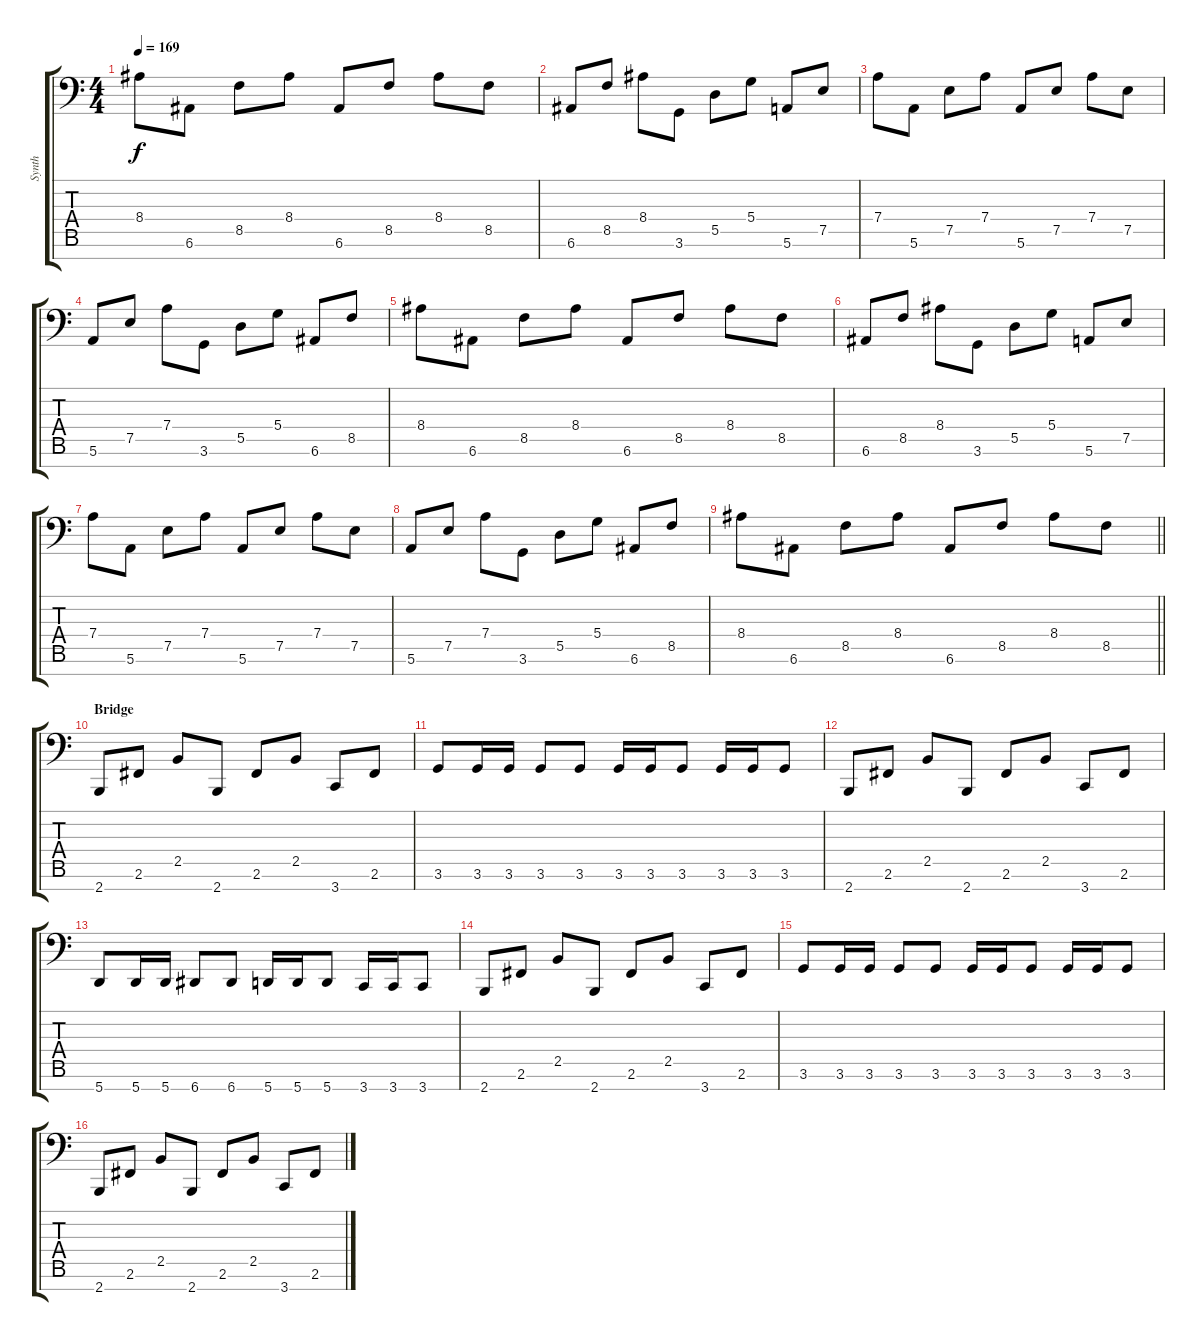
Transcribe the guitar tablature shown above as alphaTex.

\track ("Synth" "Synth") {instrument electricbasspick}
\staff {score tabs}
\tuning (E3 B2 G2 D2 A1 E1 A0) {hide}
\ts (4 4)
\tempo 169
\clef f4
\ks c
8.4.8{dy f} 6.6.8 8.5.8 8.4.8 6.6.8 8.5.8 8.4.8 8.5.8 |
6.6.8 8.5.8 8.4.8 3.6.8 5.5.8 5.4.8 5.6.8 7.5.8 |
7.4.8 5.6.8 7.5.8 7.4.8 5.6.8 7.5.8 7.4.8 7.5.8 |
5.6.8 7.5.8 7.4.8 3.6.8 5.5.8 5.4.8 6.6.8 8.5.8 |
8.4.8 6.6.8 8.5.8 8.4.8 6.6.8 8.5.8 8.4.8 8.5.8 |
6.6.8 8.5.8 8.4.8 3.6.8 5.5.8 5.4.8 5.6.8 7.5.8 |
7.4.8 5.6.8 7.5.8 7.4.8 5.6.8 7.5.8 7.4.8 7.5.8 |
5.6.8 7.5.8 7.4.8 3.6.8 5.5.8 5.4.8 6.6.8 8.5.8 |
\barLineRight lightlight
8.4.8 6.6.8 8.5.8 8.4.8 6.6.8 8.5.8 8.4.8 8.5.8 |
\section ("" "Bridge")
2.7.8 2.6.8 2.5.8 2.7.8 2.6.8 2.5.8 3.7.8 2.6.8 |
3.6.8 3.6.16 3.6.16 3.6.8 3.6.8 3.6.16 3.6.16 3.6.8 3.6.16 3.6.16 3.6.8 |
2.7.8 2.6.8 2.5.8 2.7.8 2.6.8 2.5.8 3.7.8 2.6.8 |
5.7.8 5.7.16 5.7.16 6.7.8 6.7.8 5.7.16 5.7.16 5.7.8 3.7.16 3.7.16 3.7.8 |
2.7.8 2.6.8 2.5.8 2.7.8 2.6.8 2.5.8 3.7.8 2.6.8 |
3.6.8 3.6.16 3.6.16 3.6.8 3.6.8 3.6.16 3.6.16 3.6.8 3.6.16 3.6.16 3.6.8 |
2.7.8 2.6.8 2.5.8 2.7.8 2.6.8 2.5.8 3.7.8 2.6.8
